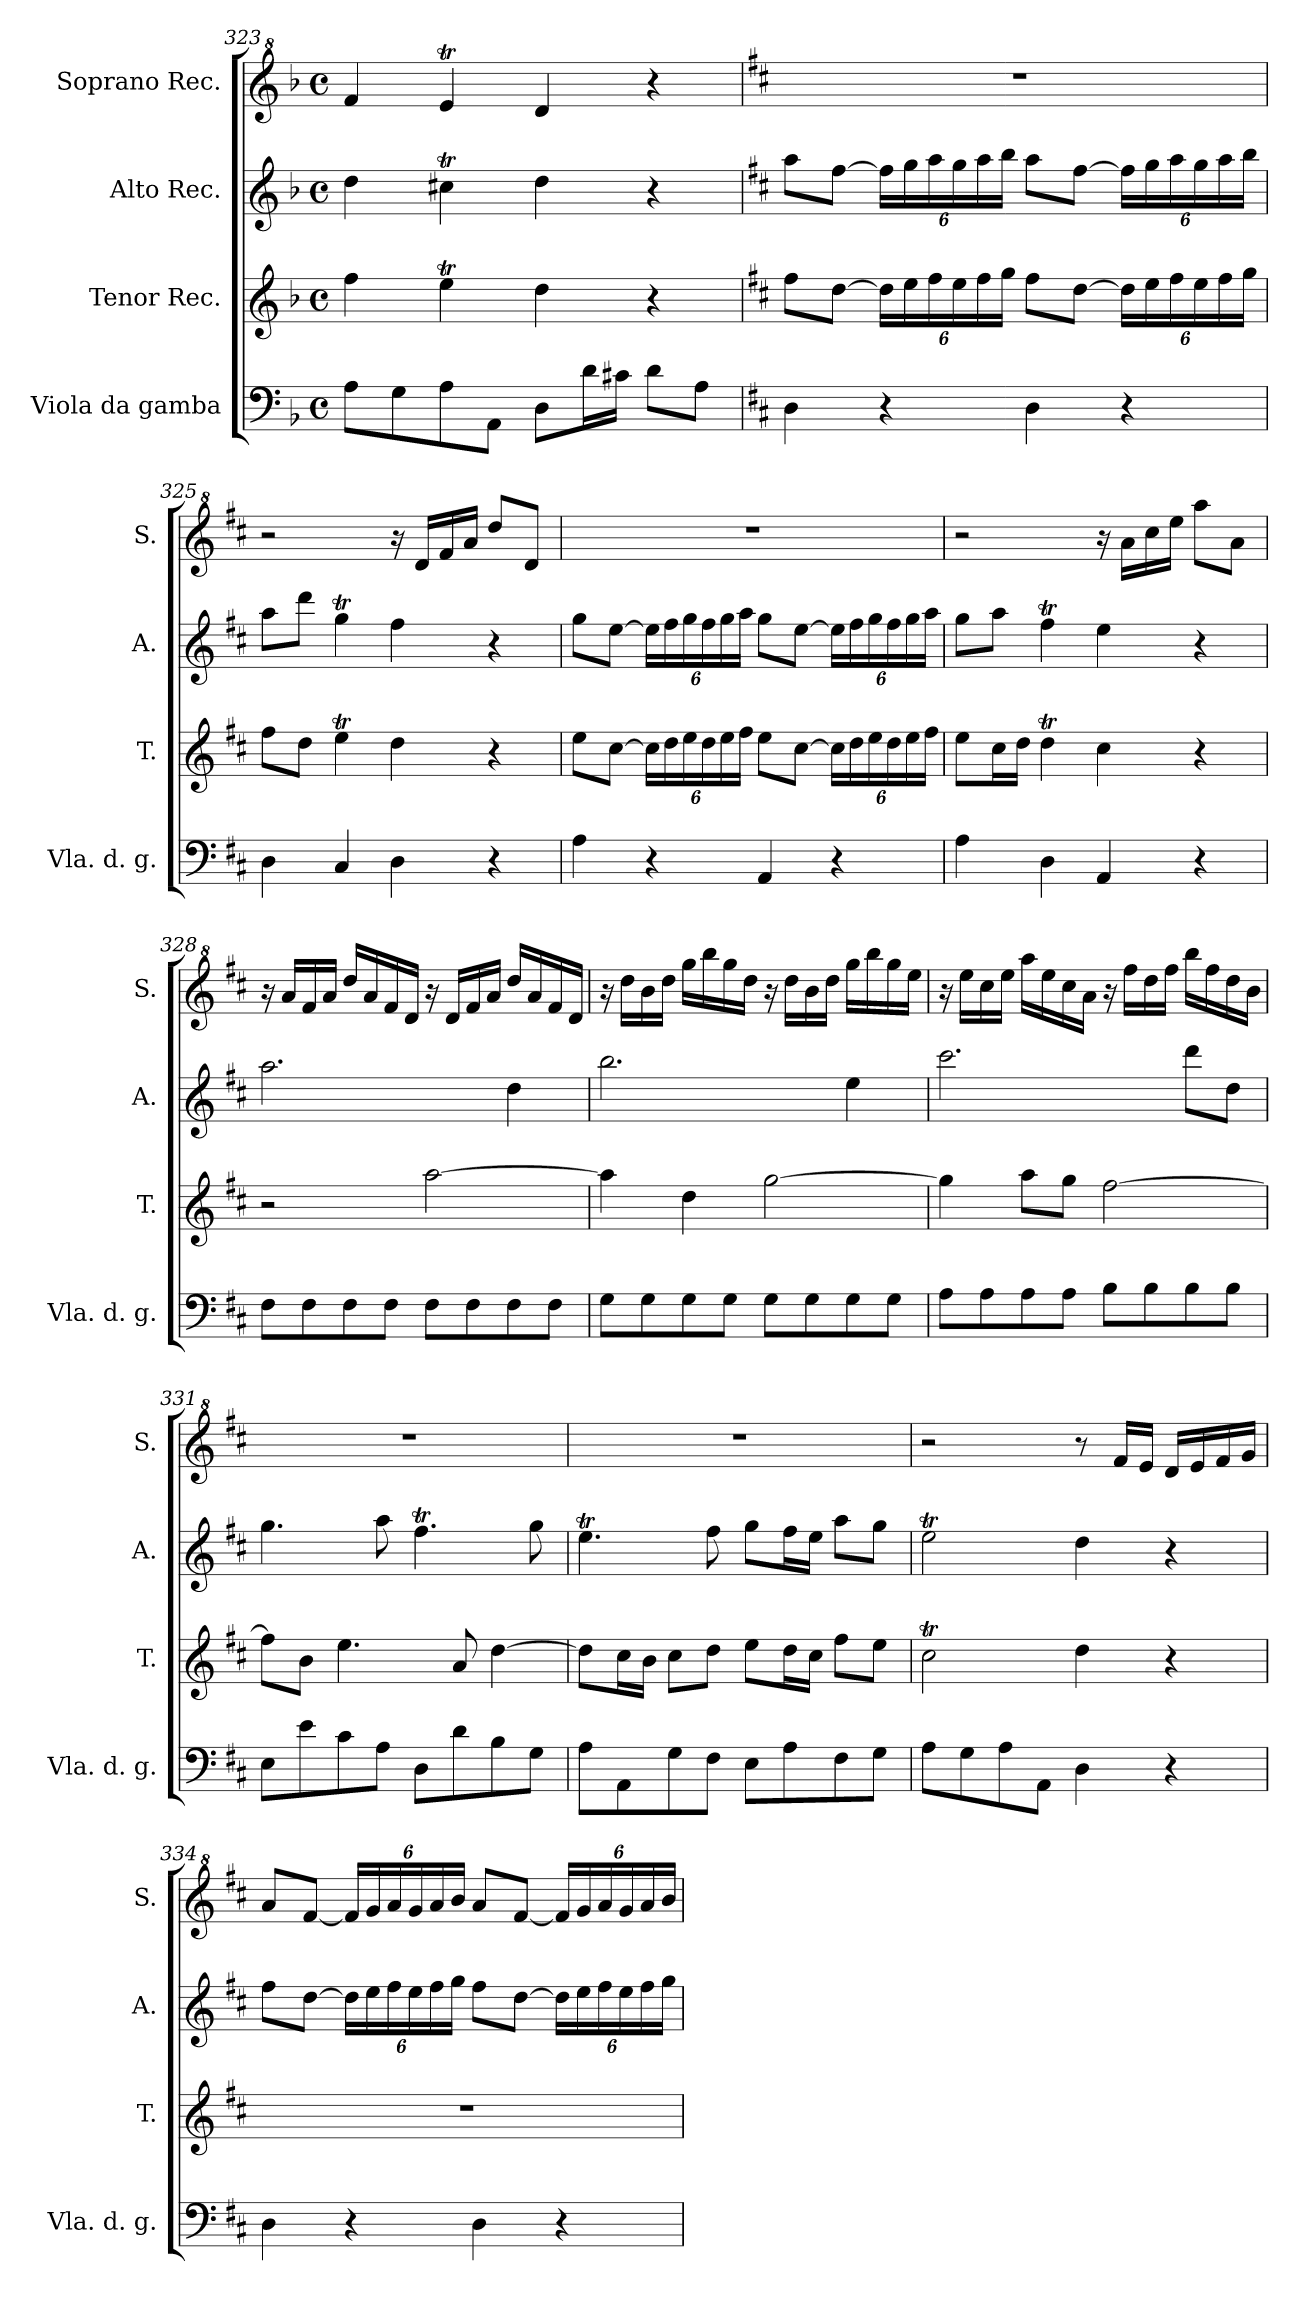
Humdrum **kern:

**kern	**kern	**kern	**kern
*part4	*part3	*part2	*part1
*staff4	*staff3	*staff2	*staff1
*I"Viola da gamba	*I"Tenor Rec.	*I"Alto Rec.	*I"Soprano Rec.
*I'Vla. d. g.	*I'T.	*I'A.	*I'S.
*clefF4	*clefG2	*clefG2	*clefG^2
*k[b-]	*k[b-]	*k[b-]	*k[b-]
*M4/4	*M4/4	*M4/4	*M4/4
*met(c)	*met(c)	*met(c)	*met(c)
=323	=323	=323	=323
8A\L	4ff\	4dd\	4ff/
8G\	.	.	.
8A\	4eet\	4cc#Xt\	4eet/
8AA\J	.	.	.
8D\L	4dd\	4dd\	4dd/
16d\L	.	.	.
16c#X\JJ	.	.	.
8d\L	4r	4r	4r
8A\J	.	.	.
=324	=324	=324	=324
*k[f#c#]	*k[f#c#]	*k[f#c#]	*k[f#c#]
4D\	8ff#\L	8aa\L	1r
.	[8dd\J	[8ff#\J	.
*	*Xbrackettup	*Xbrackettup	*
4r	24dd\LL]	24ff#\LL]	.
.	24ee\	24gg\	.
.	24ff#\	24aa\	.
.	24ee\	24gg\	.
.	24ff#\	24aa\	.
.	24gg\JJ	24bb\JJ	.
4D\	8ff#\L	8aa\L	.
.	[8dd\J	[8ff#\J	.
4r	24dd\LL]	24ff#\LL]	.
.	24ee\	24gg\	.
.	24ff#\	24aa\	.
.	24ee\	24gg\	.
.	24ff#\	24aa\	.
.	24gg\JJ	24bb\JJ	.
=325	=325	=325	=325
4D\	8ff#\L	8aa\L	2r
.	8dd\J	8ddd\J	.
4C#/	4eeT\	4ggT\	.
4D\	4dd\	4ff#\	16r
.	.	.	16dd/LL
.	.	.	16ff#/
.	.	.	16aa/JJ
4r	4r	4r	8ddd/L
.	.	.	8dd/J
=326	=326	=326	=326
4A\	8ee\L	8gg\L	1r
.	[8cc#\J	[8ee\J	.
4r	24cc#\LL]	24ee\LL]	.
.	24dd\	24ff#\	.
.	24ee\	24gg\	.
.	24dd\	24ff#\	.
.	24ee\	24gg\	.
.	24ff#\JJ	24aa\JJ	.
4AA/	8ee\L	8gg\L	.
.	[8cc#\J	[8ee\J	.
4r	24cc#\LL]	24ee\LL]	.
.	24dd\	24ff#\	.
.	24ee\	24gg\	.
.	24dd\	24ff#\	.
.	24ee\	24gg\	.
.	24ff#\JJ	24aa\JJ	.
!!LO:LB:g=z
=327	=327	=327	=327
4A\	8ee\L	8gg\L	2r
.	16cc#\L	8aa\J	.
.	16dd\JJ	.	.
4D\	4ddT\	4ff#t\	.
4AA/	4cc#\	4ee\	16r
.	.	.	16aa\LL
.	.	.	16ccc#\
.	.	.	16eee\JJ
4r	4r	4r	8aaa\L
.	.	.	8aa\J
=328	=328	=328	=328
8F#\L	2r	2.aa\	16r
.	.	.	16aa/LL
8F#\	.	.	16ff#/
.	.	.	16aa/JJ
8F#\	.	.	16ddd/LL
.	.	.	16aa/
8F#\J	.	.	16ff#/
.	.	.	16dd/JJ
8F#\L	[2aa\	.	16r
.	.	.	16dd/LL
8F#\	.	.	16ff#/
.	.	.	16aa/JJ
8F#\	.	4dd\	16ddd/LL
.	.	.	16aa/
8F#\J	.	.	16ff#/
.	.	.	16dd/JJ
=329	=329	=329	=329
8G\L	4aa\]	2.bb\	16r
.	.	.	16ddd\LL
8G\	.	.	16bb\
.	.	.	16ddd\JJ
8G\	4dd\	.	16ggg\LL
.	.	.	16bbb\
8G\J	.	.	16ggg\
.	.	.	16ddd\JJ
8G\L	[2gg\	.	16r
.	.	.	16ddd\LL
8G\	.	.	16bb\
.	.	.	16ddd\JJ
8G\	.	4ee\	16ggg\LL
.	.	.	16bbb\
8G\J	.	.	16ggg\
.	.	.	16eee\JJ
=330	=330	=330	=330
8A\L	4gg\]	2.ccc#\	16r
.	.	.	16eee\LL
8A\	.	.	16ccc#\
.	.	.	16eee\JJ
8A\	8aa\L	.	16aaa\LL
.	.	.	16eee\
8A\J	8gg\J	.	16ccc#\
.	.	.	16aa\JJ
8B\L	[2ff#\	.	16r
.	.	.	16fff#\LL
8B\	.	.	16ddd\
.	.	.	16fff#\JJ
8B\	.	8ddd\L	16bbb\LL
.	.	.	16fff#\
8B\J	.	8dd\J	16ddd\
.	.	.	16bb\JJ
=331	=331	=331	=331
8E\L	8ff#\L]	4.gg\	1r
8e\	8b\J	.	.
8c#\	4.ee\	.	.
8A\J	.	8aa\	.
8D\L	.	4.ff#t\	.
8d\	8a/	.	.
8B\	[4dd\	.	.
8G\J	.	8gg\	.
=332	=332	=332	=332
8A\L	8dd\L]	4.eeT\	1r
8AA\	16cc#\L	.	.
.	16b\JJ	.	.
8G\	8cc#\L	.	.
8F#\J	8dd\J	8ff#\	.
8E\L	8ee\L	8gg\L	.
8A\	16dd\L	16ff#\L	.
.	16cc#\JJ	16ee\JJ	.
8F#\	8ff#\L	8aa\L	.
8G\J	8ee\J	8gg\J	.
!!LO:LB:g=z
=333	=333	=333	=333
8A\L	2cc#t\	2eeT\	2r
8G\	.	.	.
8A\	.	.	.
8AA\J	.	.	.
4D\	4dd\	4dd\	8r
.	.	.	16ff#/LL
.	.	.	16ee/JJ
4r	4r	4r	16dd/LL
.	.	.	16ee/
.	.	.	16ff#/
.	.	.	16gg/JJ
=334	=334	=334	=334
4D\	1r	8ff#\L	8aa/L
.	.	[8dd\J	[8ff#/J
*	*	*	*Xbrackettup
4r	.	24dd\LL]	24ff#/LL]
.	.	24ee\	24gg/
.	.	24ff#\	24aa/
.	.	24ee\	24gg/
.	.	24ff#\	24aa/
.	.	24gg\JJ	24bb/JJ
4D\	.	8ff#\L	8aa/L
.	.	[8dd\J	[8ff#/J
4r	.	24dd\LL]	24ff#/LL]
.	.	24ee\	24gg/
.	.	24ff#\	24aa/
.	.	24ee\	24gg/
.	.	24ff#\	24aa/
.	.	24gg\JJ	24bb/JJ
=	=	=	=
*-	*-	*-	*-
